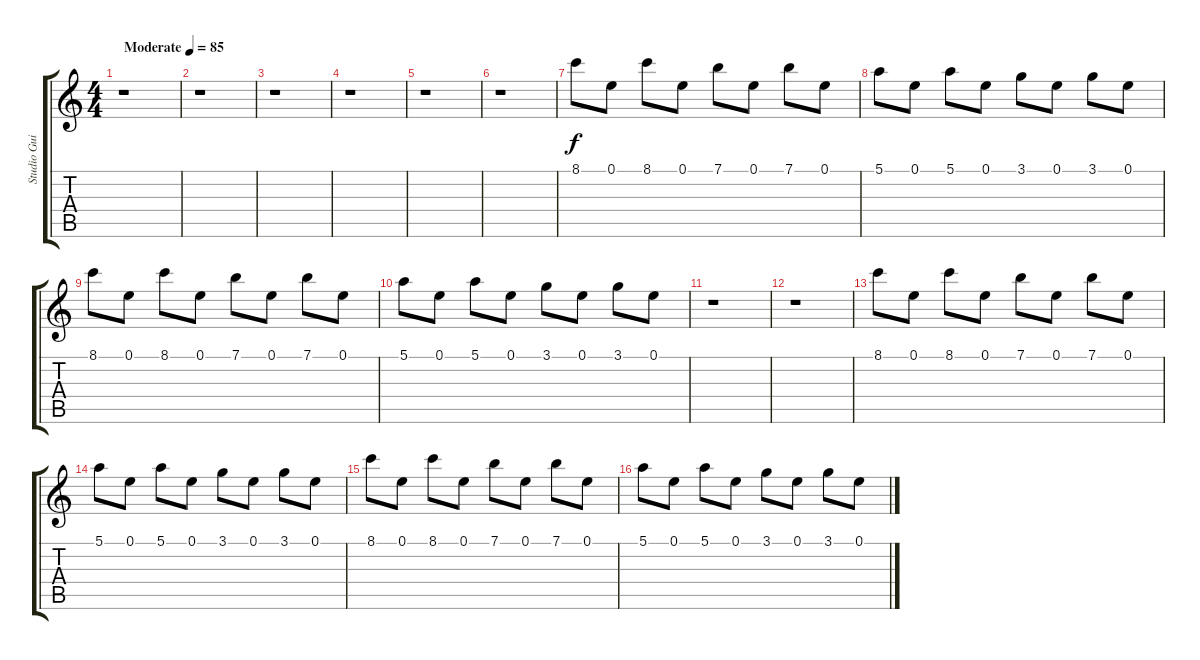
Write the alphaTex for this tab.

\track ("Studio Guitar" "Studio Gui") {instrument overdrivenguitar}
\staff {score tabs}
\tuning (E4 B3 G3 D3 A2 E2) {hide}
\ts (4 4)
\tempo (85 "Moderate")
\clef g2
\ks c
r.1{dy f instrument overdrivenguitar} |
r.1 |
r.1 |
r.1 |
r.1 |
r.1 |
8.1.8 0.1.8 8.1.8 0.1.8 7.1.8 0.1.8 7.1.8 0.1.8 |
5.1.8 0.1.8 5.1.8 0.1.8 3.1.8 0.1.8 3.1.8 0.1.8 |
8.1.8 0.1.8 8.1.8 0.1.8 7.1.8 0.1.8 7.1.8 0.1.8 |
5.1.8 0.1.8 5.1.8 0.1.8 3.1.8 0.1.8 3.1.8 0.1.8 |
r.1 |
r.1 |
8.1.8 0.1.8 8.1.8 0.1.8 7.1.8 0.1.8 7.1.8 0.1.8 |
5.1.8 0.1.8 5.1.8 0.1.8 3.1.8 0.1.8 3.1.8 0.1.8 |
8.1.8 0.1.8 8.1.8 0.1.8 7.1.8 0.1.8 7.1.8 0.1.8 |
5.1.8 0.1.8 5.1.8 0.1.8 3.1.8 0.1.8 3.1.8 0.1.8
